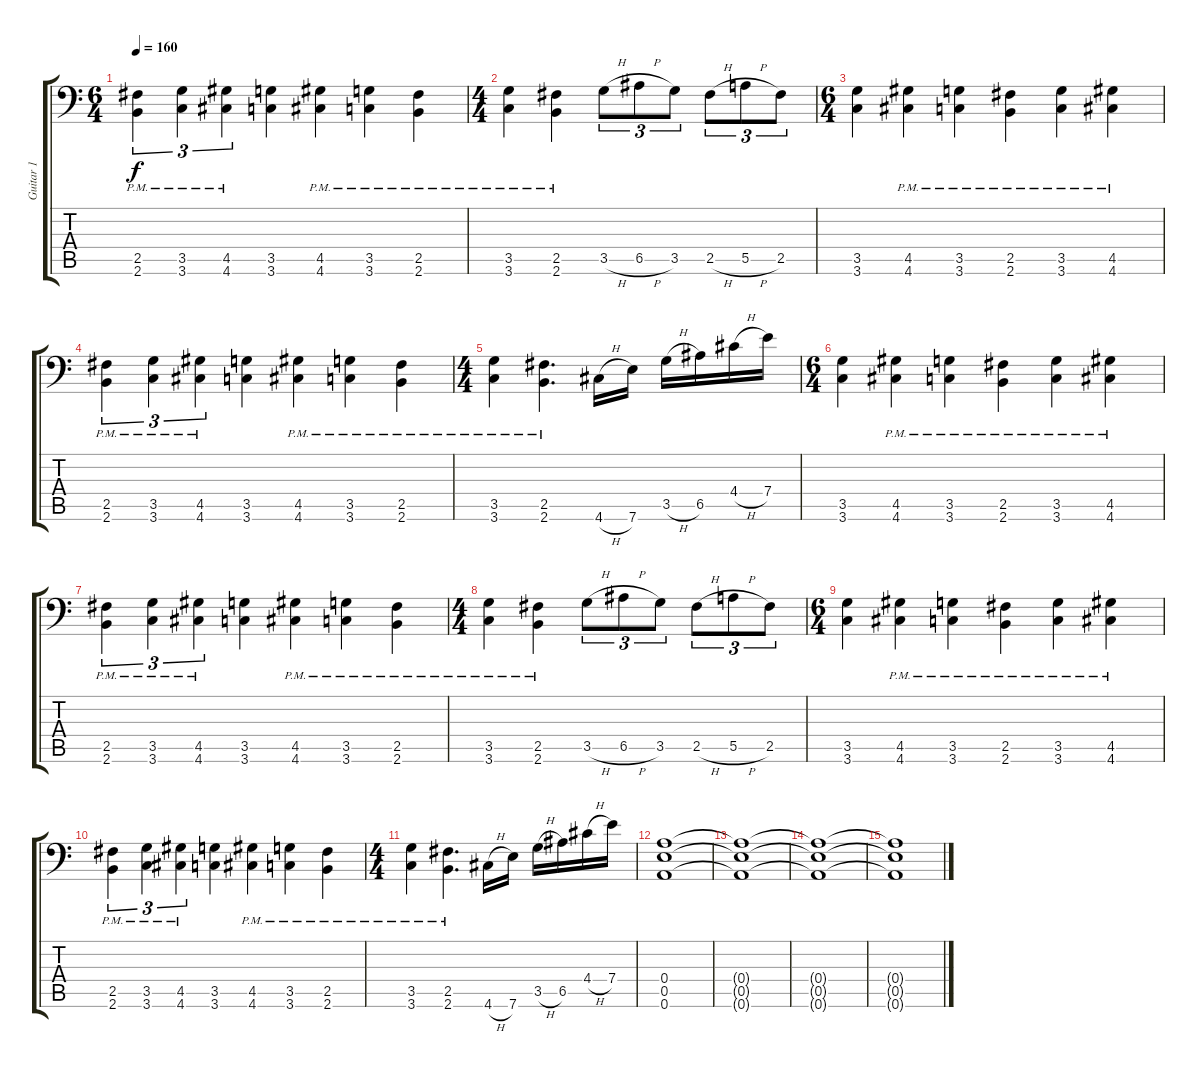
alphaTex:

\track ("Guitar 1" "Guitar 1") {instrument distortionguitar}
\staff {score tabs}
\tuning (B3 Gb3 D3 A2 E2 A1) {hide}
\ts (6 4)
\tempo 160
\clef f4
\ks c
(2.5{pm} 2.6{pm}).4{tu (3 2) dy f} (3.5{pm} 3.6{pm}).4{tu (3 2)} (4.5{pm} 4.6{pm}).4{tu (3 2)} (3.5 3.6).4 (4.5{pm} 4.6{pm}).4 (3.5{pm} 3.6{pm}).4 (2.5{pm} 2.6{pm}).4 |
\ts (4 4)
(3.5{pm} 3.6{pm}).4 (2.5{pm} 2.6{pm}).4 3.5{h}.8{tu (3 2)} 6.5{h}.8{tu (3 2)} 3.5.8{tu (3 2)} 2.5{h}.8{tu (3 2)} 5.5{h}.8{tu (3 2)} 2.5.8{tu (3 2)} |
\ts (6 4)
(3.5 3.6).4 (4.5{pm} 4.6{pm}).4 (3.5{pm} 3.6{pm}).4 (2.5{pm} 2.6{pm}).4 (3.5{pm} 3.6{pm}).4 (4.5{pm} 4.6{pm}).4 |
(2.5{pm} 2.6{pm}).4{tu (3 2)} (3.5{pm} 3.6{pm}).4{tu (3 2)} (4.5{pm} 4.6{pm}).4{tu (3 2)} (3.5 3.6).4 (4.5{pm} 4.6{pm}).4 (3.5{pm} 3.6{pm}).4 (2.5{pm} 2.6{pm}).4 |
\ts (4 4)
(3.5{pm} 3.6{pm}).4 (2.5{pm} 2.6{pm}).4{d} 4.6{h}.16 7.6.16 3.5{h}.16 6.5.16 4.4{h}.16 7.4.16 |
\ts (6 4)
(3.5 3.6).4 (4.5{pm} 4.6{pm}).4 (3.5{pm} 3.6{pm}).4 (2.5{pm} 2.6{pm}).4 (3.5{pm} 3.6{pm}).4 (4.5{pm} 4.6{pm}).4 |
(2.5{pm} 2.6{pm}).4{tu (3 2)} (3.5{pm} 3.6{pm}).4{tu (3 2)} (4.5{pm} 4.6{pm}).4{tu (3 2)} (3.5 3.6).4 (4.5{pm} 4.6{pm}).4 (3.5{pm} 3.6{pm}).4 (2.5{pm} 2.6{pm}).4 |
\ts (4 4)
(3.5{pm} 3.6{pm}).4 (2.5{pm} 2.6{pm}).4 3.5{h}.8{tu (3 2)} 6.5{h}.8{tu (3 2)} 3.5.8{tu (3 2)} 2.5{h}.8{tu (3 2)} 5.5{h}.8{tu (3 2)} 2.5.8{tu (3 2)} |
\ts (6 4)
(3.5 3.6).4 (4.5{pm} 4.6{pm}).4 (3.5{pm} 3.6{pm}).4 (2.5{pm} 2.6{pm}).4 (3.5{pm} 3.6{pm}).4 (4.5{pm} 4.6{pm}).4 |
(2.5{pm} 2.6{pm}).4{tu (3 2)} (3.5{pm} 3.6{pm}).4{tu (3 2)} (4.5{pm} 4.6{pm}).4{tu (3 2)} (3.5 3.6).4 (4.5{pm} 4.6{pm}).4 (3.5{pm} 3.6{pm}).4 (2.5{pm} 2.6{pm}).4 |
\ts (4 4)
(3.5{pm} 3.6{pm}).4 (2.5{pm} 2.6{pm}).4{d} 4.6{h}.16 7.6.16 3.5{h}.16 6.5.16 4.4{h}.16 7.4.16 |
(0.4 0.5 0.6).1{volume 0} |
(0.4{t} 0.5{t} 0.6{t}).1 |
(0.4{t} 0.5{t} 0.6{t}).1 |
(0.4{t} 0.5{t} 0.6{t}).1
